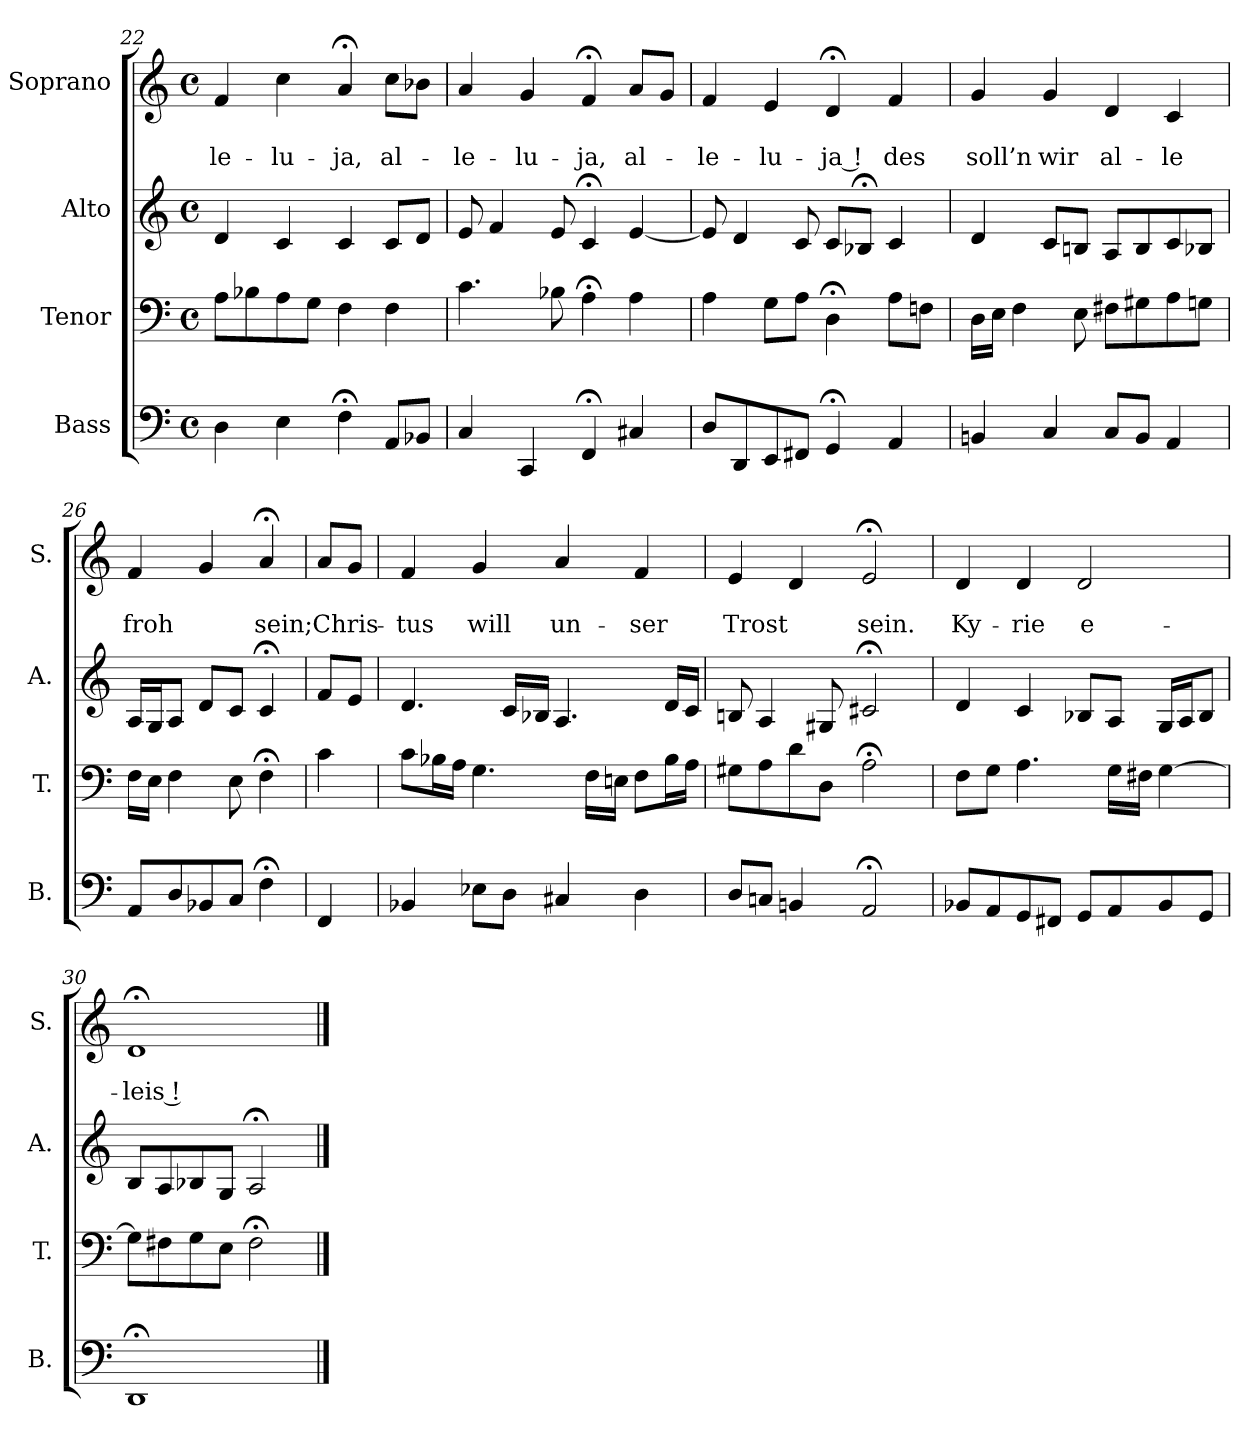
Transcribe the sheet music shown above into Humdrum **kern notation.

**kern	**kern	**kern	**kern	**text	**text
*part4	*part3	*part2	*part1	*part1	*part1
*staff4	*staff3	*staff2	*staff1	*staff1	*staff1
*I"Bass	*I"Tenor	*I"Alto	*I"Soprano	*	*
*I'B.	*I'T.	*I'A.	*I'S.	*	*
*clefF4	*clefF4	*clefG2	*clefG2	*	*
*k[]	*k[]	*k[]	*k[]	*	*
*a:	*a:	*a:	*a:	*	*
*M4/4	*M4/4	*M4/4	*M4/4	*	*
*met(c)	*met(c)	*met(c)	*met(c)	*	*
=22	=22	=22	=22	=22	=22
4D\	8A\L	4d/	4f/	.	-le-
.	8B-X\	.	.	.	.
4E\	8A\	4c/	4cc\	.	-lu-
.	8G\J	.	.	.	.
4F;<\	4F\	4c/	4a;</	.	-ja,
8AA/L	4F\	8c/L	8cc\L	.	al-
8BB-X/J	.	8d/J	8b-X\J	.	.
!!LO:LB:g=z
=23	=23	=23	=23	=23	=23
4C/	4.c\	8e/	4a/	.	-le-
.	.	4f/	.	.	.
4CC/	.	.	4g/	.	-lu-
.	8B-X\	8e/	.	.	.
4FF;</	4A;<\	4c;</	4f;</	.	-ja,
4C#X/	4A\	[4e/	8a/L	.	al-
.	.	.	8g/J	.	.
=24	=24	=24	=24	=24	=24
8D/L	4A\	8e/]	4f/	.	-le-
8DD/	.	4d/	.	.	.
8EE/	8G\L	.	4e/	.	-lu-
8FF#X/J	8A\J	8c/	.	.	.
4GG;</	4D;<\	8c/L	4d;</	.	-ja !
.	.	8B-X;</J	.	.	.
4AA/	8A\L	4c/	4f/	.	des
.	8Fn\J	.	.	.	.
=25	=25	=25	=25	=25	=25
4BBn/	16D\LL	4d/	4g/	.	soll’n
.	16E\JJ	.	.	.	.
.	4F\	.	.	.	.
4C/	.	8c/L	4g/	.	wir
.	8E\	8Bn/J	.	.	.
8C/L	8F#X\L	8A/L	4d/	.	al-
8BB/J	8G#X\	8B/	.	.	.
4AA/	8A\	8c/	4c/	.	-le
.	8Gn\J	8B-X/J	.	.	.
=26	=26	=26	=26	=26	=26
8AA/L	16F\LL	16A/LL	4f/	.	froh
.	16E\JJ	16G/J	.	.	.
8D/	4F\	8A/J	.	.	.
8BB-X/	.	8d/L	4g/	.	.
8C/J	8E\	8c/J	.	.	.
4F;<\	4F;<\	4c;</	4a;</	.	sein;
!!LO:PB:g=z
=26a	=26a	=26a	=26a	=26a	=26a
4FF/	4c\	8f/L	8a/L	.	Chris-
.	.	8e/J	8g/J	.	.
=27	=27	=27	=27	=27	=27
4BB-X/	8c\L	4.d/	4f/	.	-tus
.	16B-X\L	.	.	.	.
.	16A\JJ	.	.	.	.
8E-X\L	4.G\	.	4g/	.	will
8D\J	.	16c/LL	.	.	.
.	.	16B-X/JJ	.	.	.
4C#X/	.	4.A/	4a/	.	un-
.	16F\LL	.	.	.	.
.	16En\JJ	.	.	.	.
4D\	8F\L	.	4f/	.	-ser
.	16B-\L	16d/LL	.	.	.
.	16A\JJ	16c/JJ	.	.	.
=28	=28	=28	=28	=28	=28
8D/L	8G#X\L	8Bn/	4e/	.	Trost
8Cn/J	8A\	4A/	.	.	.
4BBn/	8d\	.	4d/	.	.
.	8D\J	8G#X/	.	.	.
2AA;</	2A;<\	2c#X;</	2e;</	.	sein.
=29	=29	=29	=29	=29	=29
8BB-X/L	8F\L	4d/	4d/	.	Ky-
8AA/	8G\J	.	.	.	.
8GG/	4.A\	4c/	4d/	.	-rie
8FF#X/J	.	.	.	.	.
8GG/L	.	8B-X/L	2d/	.	e-
8AA/	16G\LL	8A/J	.	.	.
.	16F#X\JJ	.	.	.	.
8BB-/	[4G\	16G/LL	.	.	.
.	.	16A/J	.	.	.
8GG/J	.	8B-/J	.	.	.
=30	=30	=30	=30	=30	=30
1DD;<	8G\L]	8B/L	1d;<	.	-leis !
.	8F#X\	8A/	.	.	.
.	8G\	8B-X/	.	.	.
.	8E\J	8G/J	.	.	.
.	2F#;<\	2A;</	.	.	.
==	==	==	==	==	==
*-	*-	*-	*-	*-	*-
